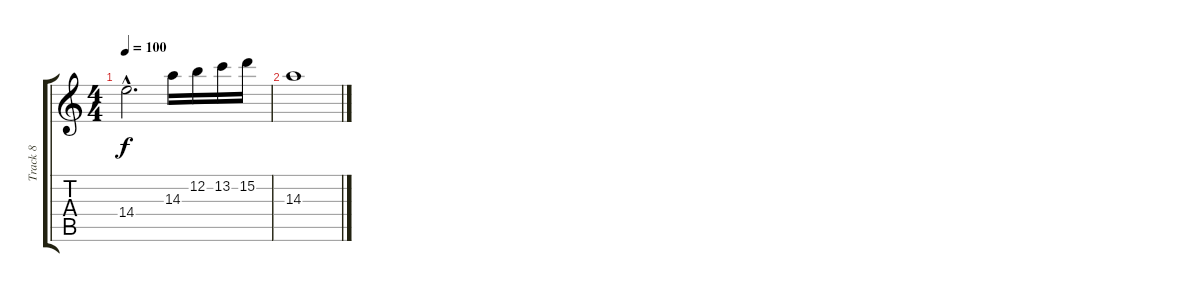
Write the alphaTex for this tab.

\track ("Track 8" "Track 8") {instrument electricguitarjazz}
\staff {score tabs}
\tuning (E4 B3 G3 D3 A2 E2) {hide}
\ts (4 4)
\tempo 100
\clef g2
\ks c
14.4{hac}.2{d dy f} 14.3.16 12.2.16 13.2.16 15.2.16 |
14.3.1
